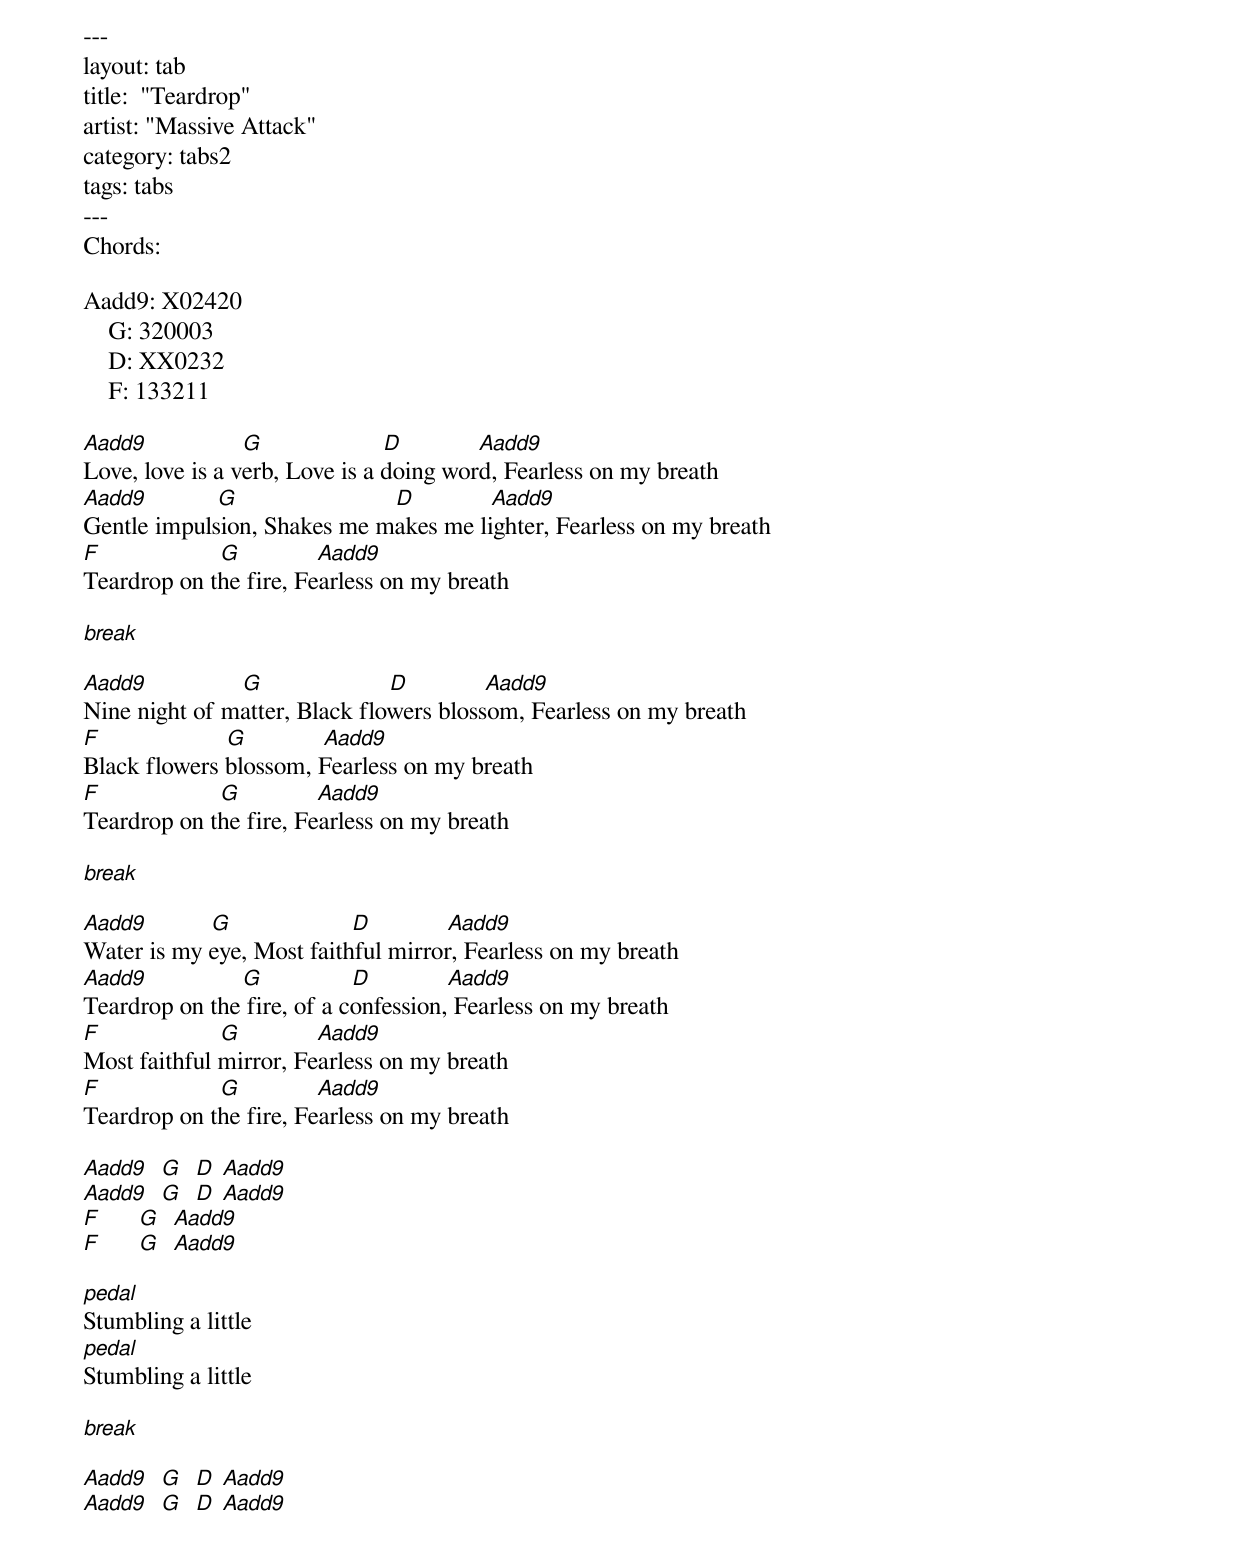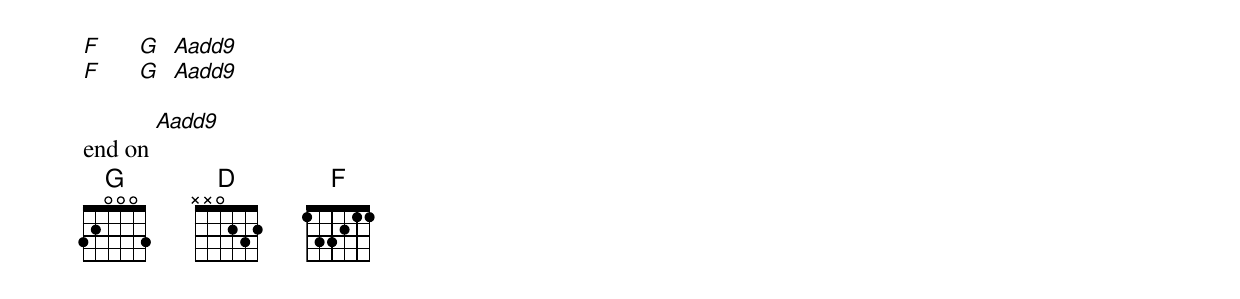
---
layout: tab
title:  "Teardrop"
artist: "Massive Attack"
category: tabs2
tags: tabs
---
Chords:

Aadd9: X02420
    G: 320003
    D: XX0232
    F: 133211

[Aadd9]               [G]                   [D]            [Aadd9]
Love, love is a verb, Love is a doing word, Fearless on my breath
[Aadd9]           [G]                         [D]            [Aadd9]
Gentle impulsion, Shakes me makes me lighter, Fearless on my breath
[F]                   [G]            [Aadd9]
Teardrop on the fire, Fearless on my breath

[break]

[Aadd9]               [G]                    [D]            [Aadd9]
Nine night of matter, Black flowers blossom, Fearless on my breath
[F]                    [G]            [Aadd9]
Black flowers blossom, Fearless on my breath
[F]                   [G]            [Aadd9]
Teardrop on the fire, Fearless on my breath

[break]

[Aadd9]          [G]                   [D]            [Aadd9]
Water is my eye, Most faithful mirror, Fearless on my breath
[Aadd9]               [G]              [D]            [Aadd9]
Teardrop on the fire, of a confession, Fearless on my breath
[F]                   [G]            [Aadd9]
Most faithful mirror, Fearless on my breath
[F]                   [G]            [Aadd9]
Teardrop on the fire, Fearless on my breath

[Aadd9]  [G]  [D] [Aadd9]
[Aadd9]  [G]  [D] [Aadd9]
[F]      [G]  [Aadd9]
[F]      [G]  [Aadd9]

[pedal]
Stumbling a little
[pedal]
Stumbling a little

[break]

[Aadd9]  [G]  [D] [Aadd9]
[Aadd9]  [G]  [D] [Aadd9]
[F]      [G]  [Aadd9]
[F]      [G]  [Aadd9]

end on [Aadd9]
